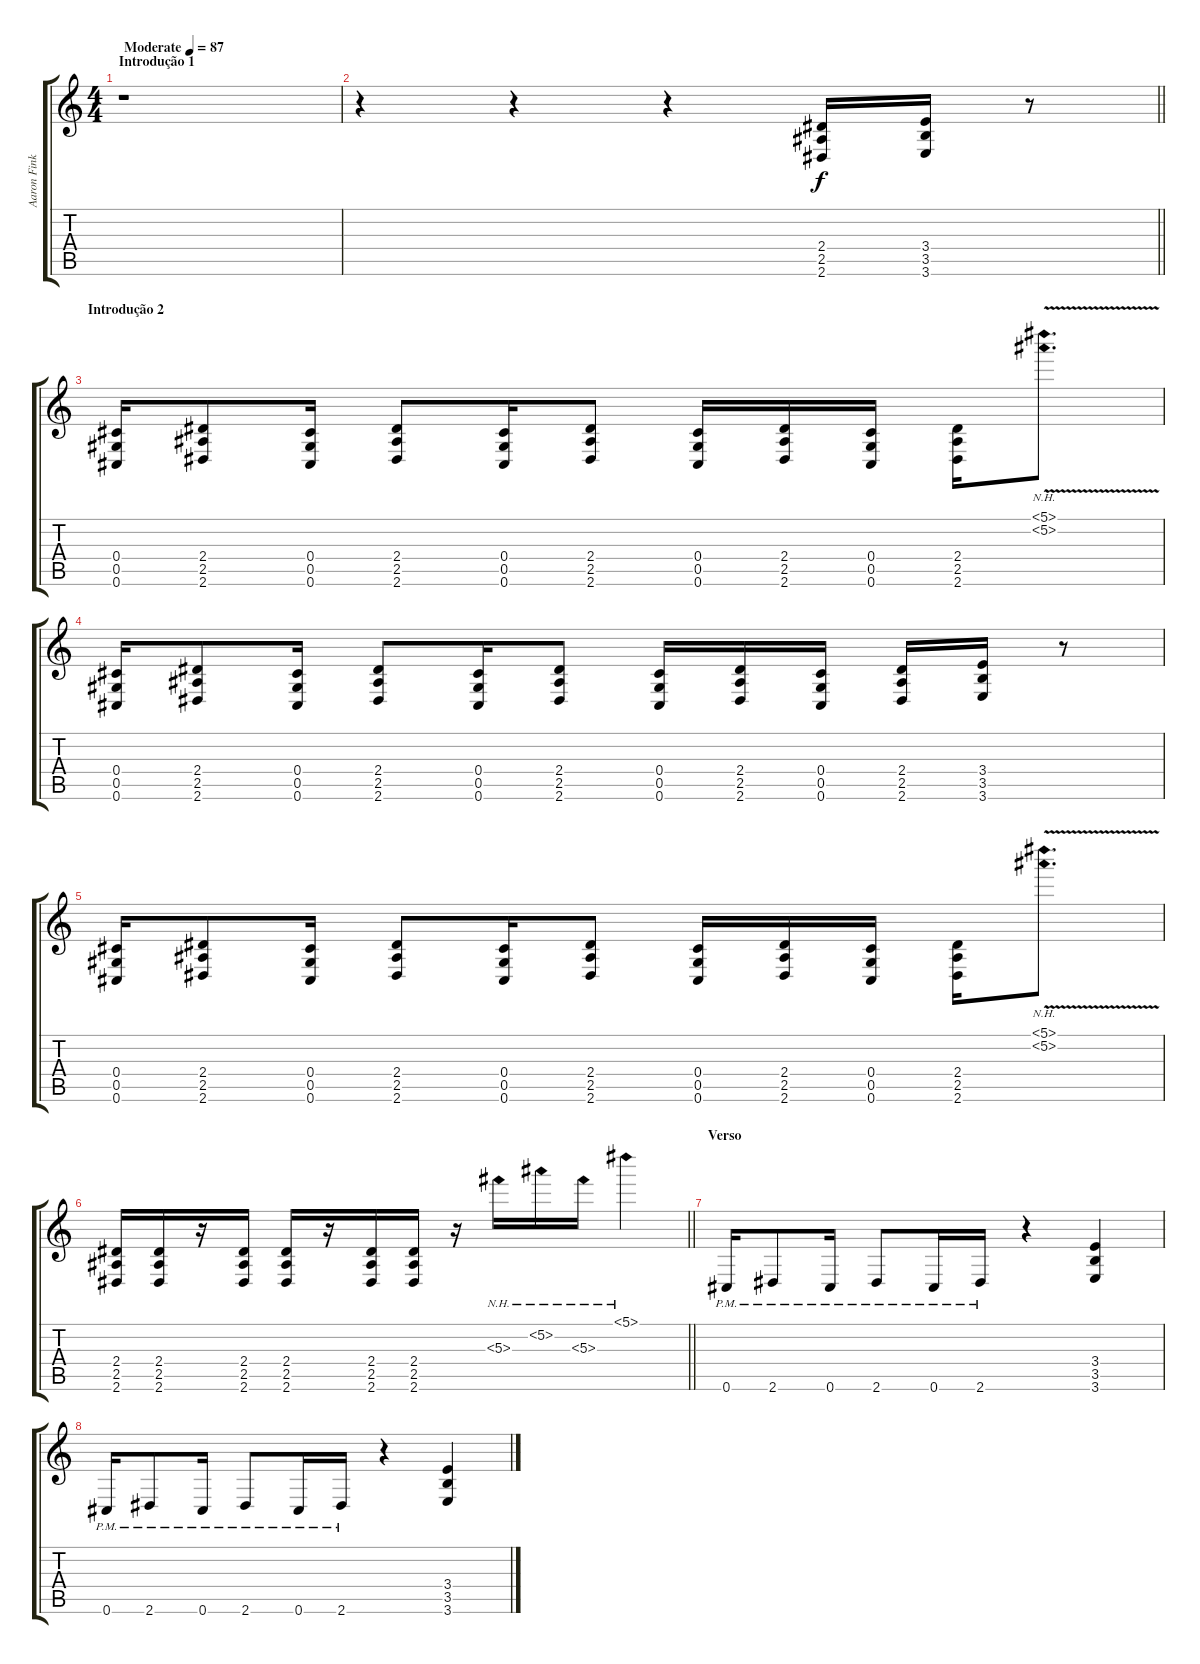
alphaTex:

\track ("Aaron Fink" "Aaron Fink") {instrument distortionguitar}
\staff {score tabs}
\tuning (Eb4 Bb3 Gb3 Db3 Ab2 Db2) {hide}
\ts (4 4)
\section ("" "Introdução 1")
\tempo (87 "Moderate")
\clef g2
\ks c
r.1{dy f instrument distortionguitar} |
\barLineRight lightlight
r.4 r.4 r.4 (2.4 2.5 2.6).16 (3.4 3.5 3.6).16 r.8 |
\section ("" "Introdução 2")
(0.4 0.5 0.6).16 (2.4 2.5 2.6).8 (0.4 0.5 0.6).16 (2.4 2.5 2.6).8 (0.4 0.5 0.6).16 (2.4 2.5 2.6).8 (0.4 0.5 0.6).16 (2.4 2.5 2.6).16 (0.4 0.5 0.6).16 (2.4 2.5 2.6).16 (5.1{nh v} 5.2{nh}).8{d} |
(0.4 0.5 0.6).16 (2.4 2.5 2.6).8 (0.4 0.5 0.6).16 (2.4 2.5 2.6).8 (0.4 0.5 0.6).16 (2.4 2.5 2.6).8 (0.4 0.5 0.6).16 (2.4 2.5 2.6).16 (0.4 0.5 0.6).16 (2.4 2.5 2.6).16 (3.4 3.5 3.6).16 r.8 |
(0.4 0.5 0.6).16 (2.4 2.5 2.6).8 (0.4 0.5 0.6).16 (2.4 2.5 2.6).8 (0.4 0.5 0.6).16 (2.4 2.5 2.6).8 (0.4 0.5 0.6).16 (2.4 2.5 2.6).16 (0.4 0.5 0.6).16 (2.4 2.5 2.6).16 (5.1{nh v} 5.2{nh}).8{d} |
\barLineRight lightlight
(2.4 2.5 2.6).16 (2.4 2.5 2.6).16 r.16 (2.4 2.5 2.6).16 (2.4 2.5 2.6).16 r.16 (2.4 2.5 2.6).16 (2.4 2.5 2.6).16 r.16 5.3{nh}.16 5.2{nh}.16 5.3{nh}.16 5.1{nh}.4 |
\section ("" "Verso")
0.6{pm}.16 2.6{pm}.8 0.6{pm}.16 2.6{pm}.8 0.6{pm}.16 2.6{pm}.16 r.4 (3.4 3.5 3.6).4 |
0.6{pm}.16 2.6{pm}.8 0.6{pm}.16 2.6{pm}.8 0.6{pm}.16 2.6{pm}.16 r.4 (3.4 3.5 3.6).4
